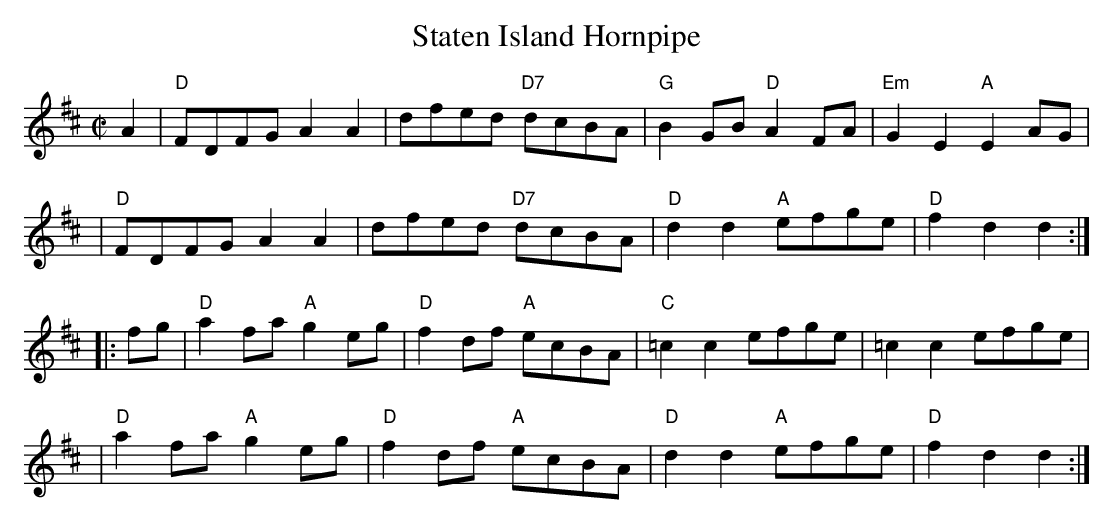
X:1
T: Staten Island Hornpipe
M: C|
K: D
A2 \
| "D"FDFG A2A2 | dfed "D7"dcBA | "G"B2GB "D"A2FA | "Em"G2E2 "A"E2AG |
| "D"FDFG A2A2 | dfed "D7"dcBA | "D"d2d2 "A"efge | "D"f2d2 d2 :|
|: fg \
| "D"a2fa "A"g2eg | "D"f2df "A"ecBA | "C"=c2c2 efge | =c2c2 efge |
| "D"a2fa "A"g2eg | "D"f2df "A"ecBA | "D"d2d2 "A"efge | "D"f2d2 d2 :|
